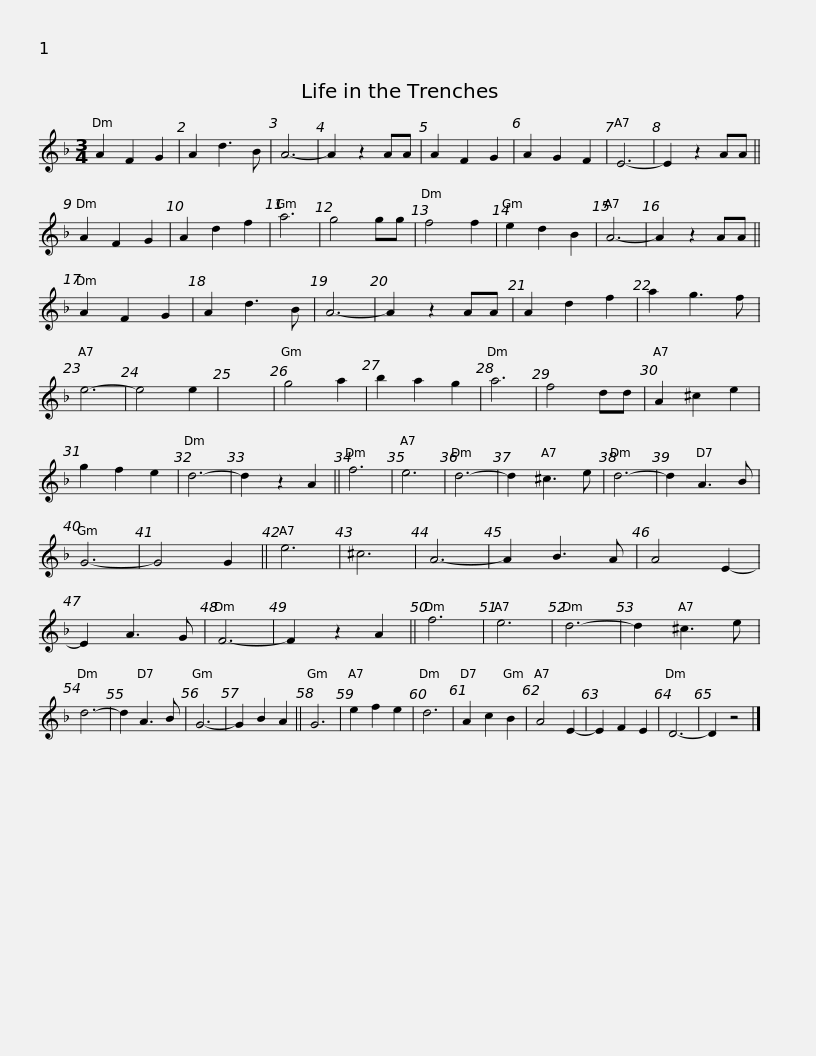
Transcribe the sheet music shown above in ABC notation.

X:1
L:1/8
M:3/4
I:linebreak $
K:Dmin
V:1 treble
V:1
 A2 F2 G2 | A2 d3 B | A6- | A2 z2 AA | A2 F2 G2 | %5
 A2 G2 F2 | E6- | E2 z2 AA || A2 F2 G2 | A2 d2 f2 | %10
 a6 | g4 gg | f4 f2 |$ e2 d2 B2 | A6- | %15
 A2 z2 AA || A2 F2 G2 | A2 d3 B | A6- | A2 z2 AA | %20
 A2 d2 f2 | a2 g3 f | e6- | e4 e2 | x6 | %25
 g4 a2 |$ b2 a2 g2 | a6 | f4 dd | A2 ^c2 e2 | %30
 g2 f2 e2 | d6- | d2 z2 A2 || f6 | e6 | %35
 d6- | d2 ^c3 e | d6- | d2 A3 B | G6- |$ %40
 G4 G2 || e6 | ^c6 | A6- | A2 B3 A | %45
 A4 E2- | E2 A3 G | F6- | F2 z2 A2 || f6 | %50
 e6 | d6- | d2 ^c3 e | d6- |$ d2 A3 B | %55
 G6- | G2 B2 A2 || G6 | e2 f2 e2 | d6 | %60
 A2 c2 B2 | A4 E2- | E2 F2 E2 | D6- | D2 z4 |] %65
